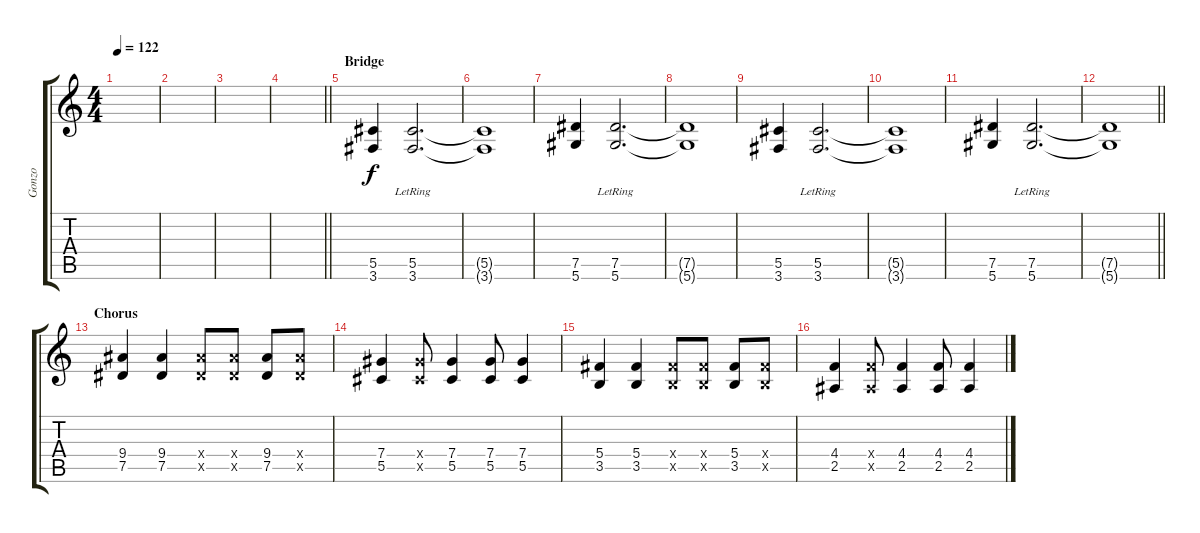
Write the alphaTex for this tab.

\track ("Gonzo" "Gonzo") {instrument distortionguitar}
\staff {score tabs}
\tuning (Eb4 Bb3 Gb3 Db3 Ab2 Eb2) {hide}
\ts (4 4)
\tempo 122
\clef g2
\ks c
|
|
|
\barLineRight lightlight
|
\section ("" "Bridge")
(5.5 3.6).4{volume 11 instrument distortionguitar} (5.5{lr} 3.6{lr}).2{d} |
(5.5{t} 3.6{t}).1 |
(7.5 5.6).4 (7.5{lr} 5.6{lr}).2{d} |
(7.5{t} 5.6{t}).1 |
(5.5 3.6).4 (5.5{lr} 3.6{lr}).2{d} |
(5.5{t} 3.6{t}).1 |
(7.5 5.6).4 (7.5{lr} 5.6{lr}).2{d} |
\barLineRight lightlight
(7.5{t} 5.6{t}).1 |
\section ("" "Chorus")
(9.4 7.5).4 (9.4 7.5).4 (9.4{x} 7.5{x}).8 (9.4{x} 7.5{x}).8 (9.4 7.5).8 (9.4{x} 7.5{x}).8 |
(7.4 5.5).4 (7.4{x} 5.5{x}).8 (7.4 5.5).4 (7.4 5.5).8 (7.4 5.5).4 |
(5.4 3.5).4 (5.4 3.5).4 (5.4{x} 3.5{x}).8 (5.4{x} 3.5{x}).8 (5.4 3.5).8 (5.4{x} 3.5{x}).8 |
(4.4 2.5).4 (4.4{x} 2.5{x}).8 (4.4 2.5).4 (4.4 2.5).8 (4.4 2.5).4
